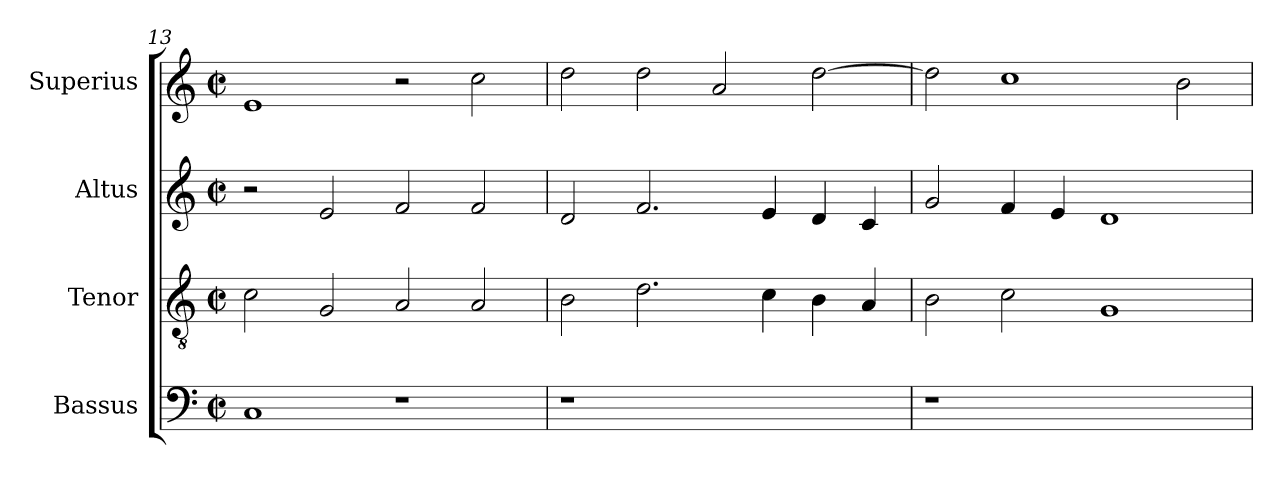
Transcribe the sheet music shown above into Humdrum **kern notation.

**kern	**kern	**kern	**kern
*part4	*part3	*part2	*part1
*staff4	*staff3	*staff2	*staff1
*I"Bassus	*I"Tenor	*I"Altus	*I"Superius
*I'B.	*I'T.	*I'A.	*I'S.
*clefF4	*clefGv2	*clefG2	*clefG2
*	*ITrd7c12	*	*
*k[]	*k[]	*k[]	*k[]
*C:	*C:	*C:	*C:
*M2/2	*M2/2	*M2/2	*M2/2
*met(c|)	*met(c|)	*met(c|)	*met(c|)
=13	=13	=13	=13
1Ci	2Ci\	2r	1ei
.	2GGi/	2ei/	.
1r	2AAi/	2fi/	2r
.	2AAi/	2fi/	2cci\
=14	=14	=14	=14
!LO:N:vis=1	!	!	!
1r	2BBi\	2di/	2ddi\
.	2.Di\	2.fi/	2ddi\
1ryy	.	.	2ai/
.	4Ci\	4ei/	.
.	4BBi\	4di/	[>2ddi\
.	4AAi/	4ci/	.
!!LO:LB:g=z
=15	=15	=15	=15
!LO:N:vis=1	!	!	!
1r	2BBi\	2gi/	2ddi\]
.	2Ci\	4fi/	1cci
.	.	4ei/	.
1ryy	1GGi	1di	.
.	.	.	2bi\
=	=	=	=
*-	*-	*-	*-
